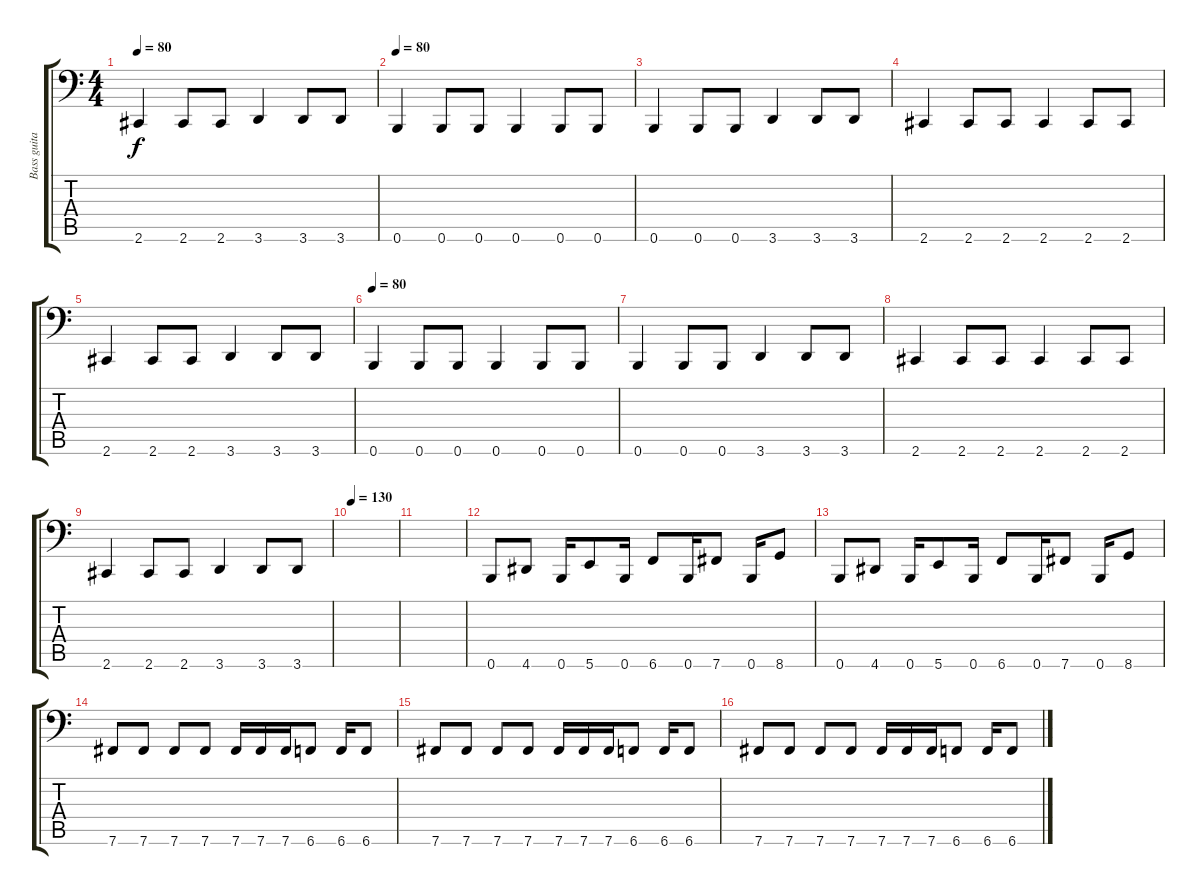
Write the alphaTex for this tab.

\track ("Bass guitar" "Bass guita") {instrument electricbassfinger}
\staff {score tabs}
\tuning (C3 G2 D2 A1 E1 B0) {hide}
\ts (4 4)
\tempo 80
\clef f4
\ks c
2.6.4{dy f} 2.6.8 2.6.8 3.6.4 3.6.8 3.6.8 |
\tempo 80
0.6.4 0.6.8 0.6.8 0.6.4 0.6.8 0.6.8 |
0.6.4 0.6.8 0.6.8 3.6.4 3.6.8 3.6.8 |
2.6.4 2.6.8 2.6.8 2.6.4 2.6.8 2.6.8 |
2.6.4 2.6.8 2.6.8 3.6.4 3.6.8 3.6.8 |
\tempo 80
0.6.4 0.6.8 0.6.8 0.6.4 0.6.8 0.6.8 |
0.6.4 0.6.8 0.6.8 3.6.4 3.6.8 3.6.8 |
2.6.4 2.6.8 2.6.8 2.6.4 2.6.8 2.6.8 |
2.6.4 2.6.8 2.6.8 3.6.4 3.6.8 3.6.8 |
\tempo 130
|
|
0.6.8 4.6.8 0.6.16 5.6.8 0.6.16 6.6.8 0.6.16 7.6.8 0.6.16 8.6.8 |
0.6.8 4.6.8 0.6.16 5.6.8 0.6.16 6.6.8 0.6.16 7.6.8 0.6.16 8.6.8 |
7.6.8 7.6.8 7.6.8 7.6.8 7.6.16 7.6.16 7.6.16 6.6.8 6.6.16 6.6.8 |
7.6.8 7.6.8 7.6.8 7.6.8 7.6.16 7.6.16 7.6.16 6.6.8 6.6.16 6.6.8 |
7.6.8 7.6.8 7.6.8 7.6.8 7.6.16 7.6.16 7.6.16 6.6.8 6.6.16 6.6.8
